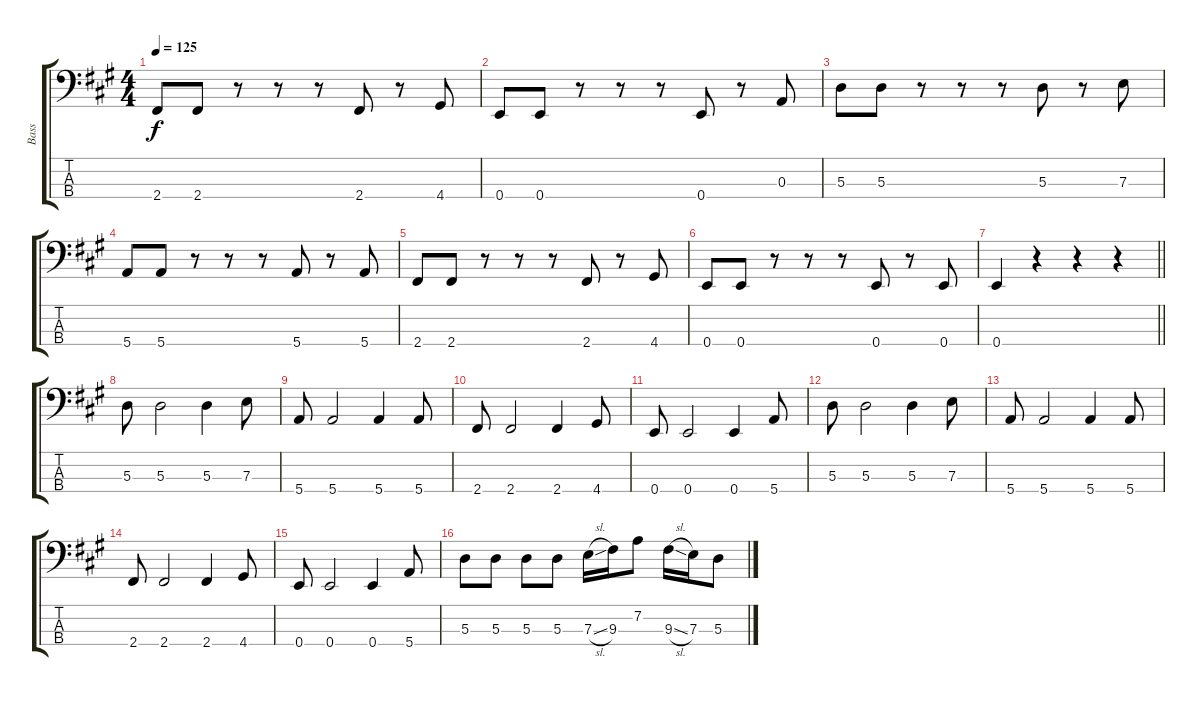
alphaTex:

\track ("Bass" "Bass") {instrument electricbassfinger}
\staff {score tabs}
\tuning (G2 D2 A1 E1) {hide}
\ts (4 4)
\tempo 125
\clef f4
\ks a
2.4.8{dy f} 2.4.8 r.8 r.8 r.8 2.4.8 r.8 4.4.8 |
0.4.8 0.4.8 r.8 r.8 r.8 0.4.8 r.8 0.3.8 |
5.3.8 5.3.8 r.8 r.8 r.8 5.3.8 r.8 7.3.8 |
5.4.8 5.4.8 r.8 r.8 r.8 5.4.8 r.8 5.4.8 |
2.4.8 2.4.8 r.8 r.8 r.8 2.4.8 r.8 4.4.8 |
0.4.8 0.4.8 r.8 r.8 r.8 0.4.8 r.8 0.4.8 |
\barLineRight lightlight
0.4.4 r.4 r.4 r.4 |
5.3.8 5.3.2 5.3.4 7.3.8 |
5.4.8 5.4.2 5.4.4 5.4.8 |
2.4.8 2.4.2 2.4.4 4.4.8 |
0.4.8 0.4.2 0.4.4 5.4.8 |
5.3.8 5.3.2 5.3.4 7.3.8 |
5.4.8 5.4.2 5.4.4 5.4.8 |
2.4.8 2.4.2 2.4.4 4.4.8 |
0.4.8 0.4.2 0.4.4 5.4.8 |
5.3.8 5.3.8 5.3.8 5.3.8 7.3{sl}.16 9.3.16 7.2.8 9.3{sl}.16 7.3.16 5.3.8
